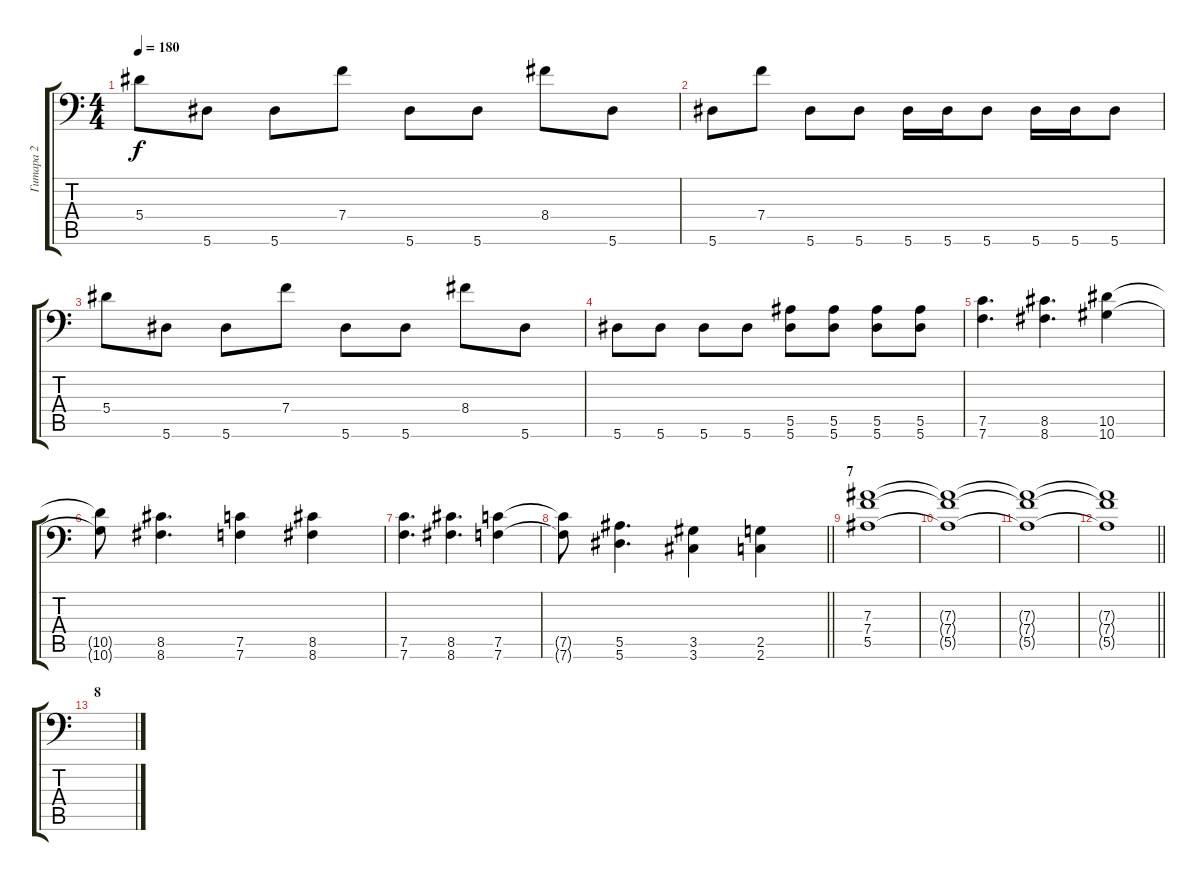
\track ("Гитара 2" "Гитара 2") {instrument overdrivenguitar}
\staff {score tabs}
\tuning (C4 G3 Eb3 Bb2 F2 Bb1) {hide}
\ts (4 4)
\tempo 180
\clef f4
\ks c
5.4.8{dy f} 5.6.8 5.6.8 7.4.8 5.6.8 5.6.8 8.4.8 5.6.8 |
5.6.8 7.4.8 5.6.8 5.6.8 5.6.16 5.6.16 5.6.8 5.6.16 5.6.16 5.6.8 |
5.4.8 5.6.8 5.6.8 7.4.8 5.6.8 5.6.8 8.4.8 5.6.8 |
5.6.8 5.6.8 5.6.8 5.6.8 (5.5 5.6).8 (5.5 5.6).8 (5.5 5.6).8 (5.5 5.6).8 |
(7.5 7.6).4{d} (8.5 8.6).4{d} (10.5 10.6).4 |
(10.5{t} 10.6{t}).8 (8.5 8.6).4{d} (7.5 7.6).4 (8.5 8.6).4 |
(7.5 7.6).4{d} (8.5 8.6).4{d} (7.5 7.6).4 |
\barLineRight lightlight
(7.5{t} 7.6{t}).8 (5.5 5.6).4{d} (3.5 3.6).4 (2.5 2.6).4 |
\section ("" "7")
(7.3 7.4 5.5).1 |
(7.3{t} 7.4{t} 5.5{t}).1 |
(7.3{t} 7.4{t} 5.5{t}).1 |
\barLineRight lightlight
(7.3{t} 7.4{t} 5.5{t}).1 |
\section ("" "8")
